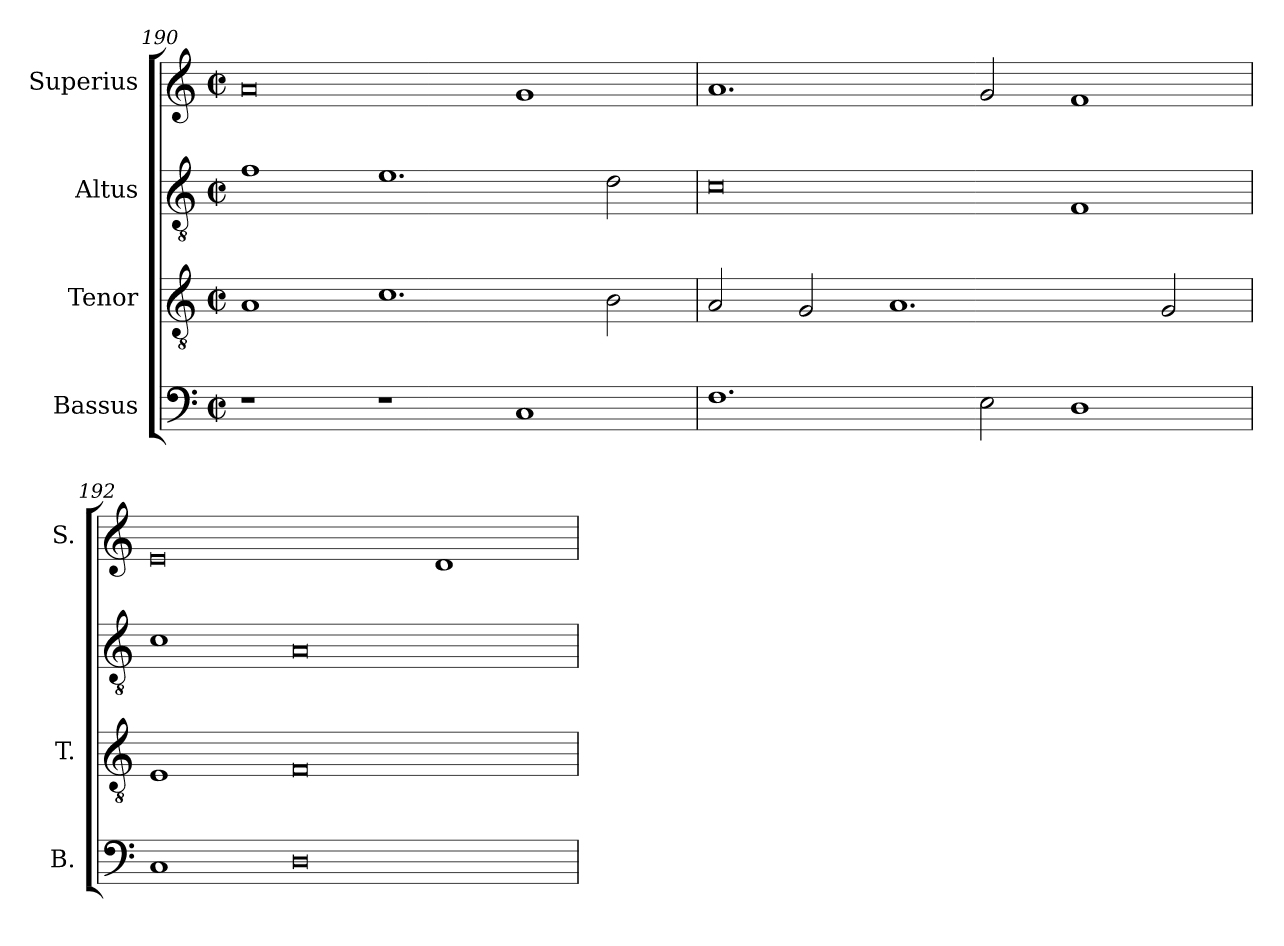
**kern	**kern	**kern	**kern
*part4	*part3	*part2	*part1
*staff4	*staff3	*staff2	*staff1
*I"Bassus	*I"Tenor	*I"Altus	*I"Superius
*I'B.	*I'T.	*	*I'S.
*clefF4	*clefGv2	*clefGv2	*clefG2
*	*ITrd7c12	*ITrd7c12	*
*k[]	*k[]	*k[]	*k[]
*C:	*C:	*C:	*C:
*M2/2	*M2/2	*M2/2	*M2/2
*met(c|)	*met(c|)	*met(c|)	*met(c|)
=190	=190	=190	=190
1r	1AAi	1Fi	0ai
1r	1.Ci	1.Ei	.
1Ci	.	.	1gi
.	2BBi\	2Di\	.
=191	=191	=191	=191
1.Fi	2AAi/	0Ci	1.ai
.	2GGi/	.	.
.	1.AAi	.	.
2Ei\	.	.	2gi/
1Di	.	1FFi	1fi
.	2GGi/	.	.
!!LO:LB:g=z
=192	=192	=192	=192
1Ci	1EEi	1Ci	0ei
0Di	0FFi	0AAi	.
.	.	.	1di
=	=	=	=
*-	*-	*-	*-
